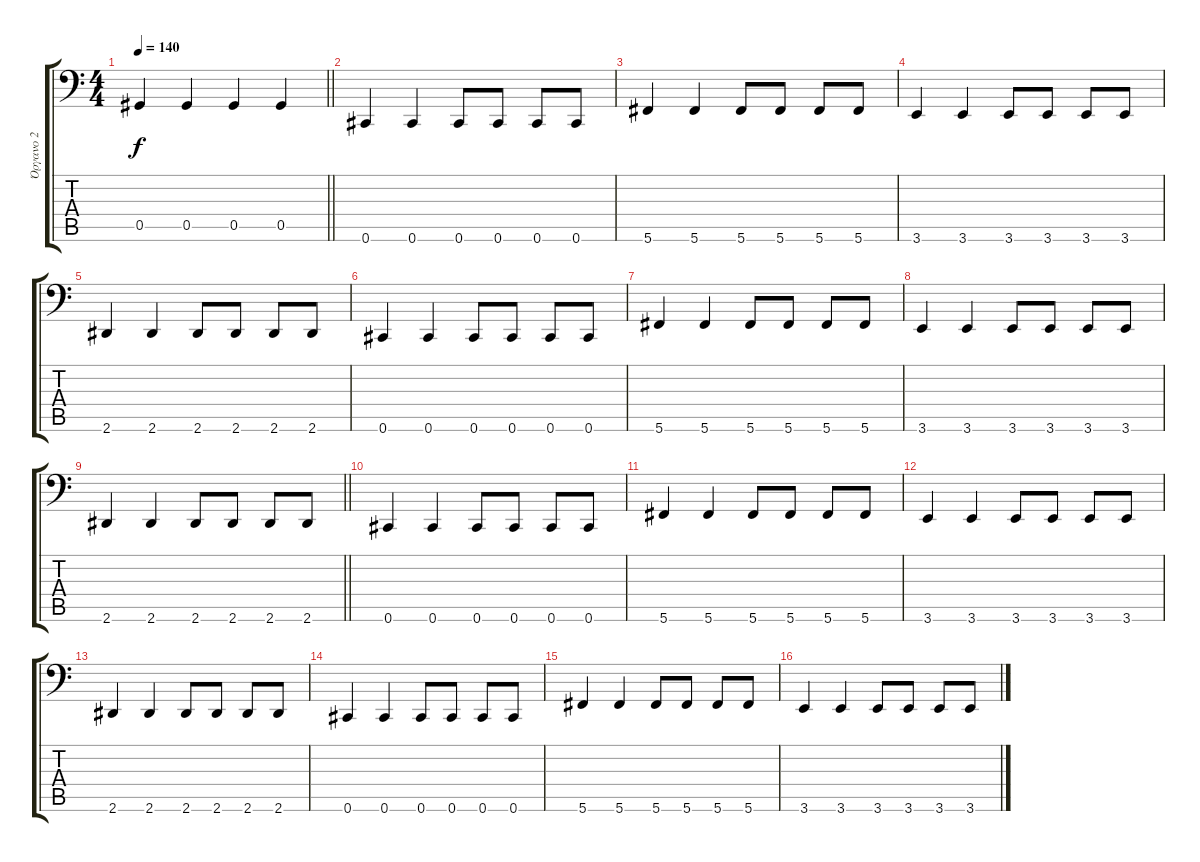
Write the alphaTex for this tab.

\track ("Όργανο 2" "Όργανο 2") {instrument electricbassfinger}
\staff {score tabs}
\tuning (Eb3 Bb2 Gb2 Db2 Ab1 Db1) {hide}
\ts (4 4)
\tempo 140
\clef f4
\barLineRight lightlight
\ks c
0.5.4{dy f} 0.5.4 0.5.4 0.5.4 |
0.6.4 0.6.4 0.6.8 0.6.8 0.6.8 0.6.8 |
5.6.4 5.6.4 5.6.8 5.6.8 5.6.8 5.6.8 |
3.6.4 3.6.4 3.6.8 3.6.8 3.6.8 3.6.8 |
2.6.4 2.6.4 2.6.8 2.6.8 2.6.8 2.6.8 |
0.6.4 0.6.4 0.6.8 0.6.8 0.6.8 0.6.8 |
5.6.4 5.6.4 5.6.8 5.6.8 5.6.8 5.6.8 |
3.6.4 3.6.4 3.6.8 3.6.8 3.6.8 3.6.8 |
\barLineRight lightlight
2.6.4 2.6.4 2.6.8 2.6.8 2.6.8 2.6.8 |
0.6.4 0.6.4 0.6.8 0.6.8 0.6.8 0.6.8 |
5.6.4 5.6.4 5.6.8 5.6.8 5.6.8 5.6.8 |
3.6.4 3.6.4 3.6.8 3.6.8 3.6.8 3.6.8 |
2.6.4 2.6.4 2.6.8 2.6.8 2.6.8 2.6.8 |
0.6.4 0.6.4 0.6.8 0.6.8 0.6.8 0.6.8 |
5.6.4 5.6.4 5.6.8 5.6.8 5.6.8 5.6.8 |
3.6.4 3.6.4 3.6.8 3.6.8 3.6.8 3.6.8
